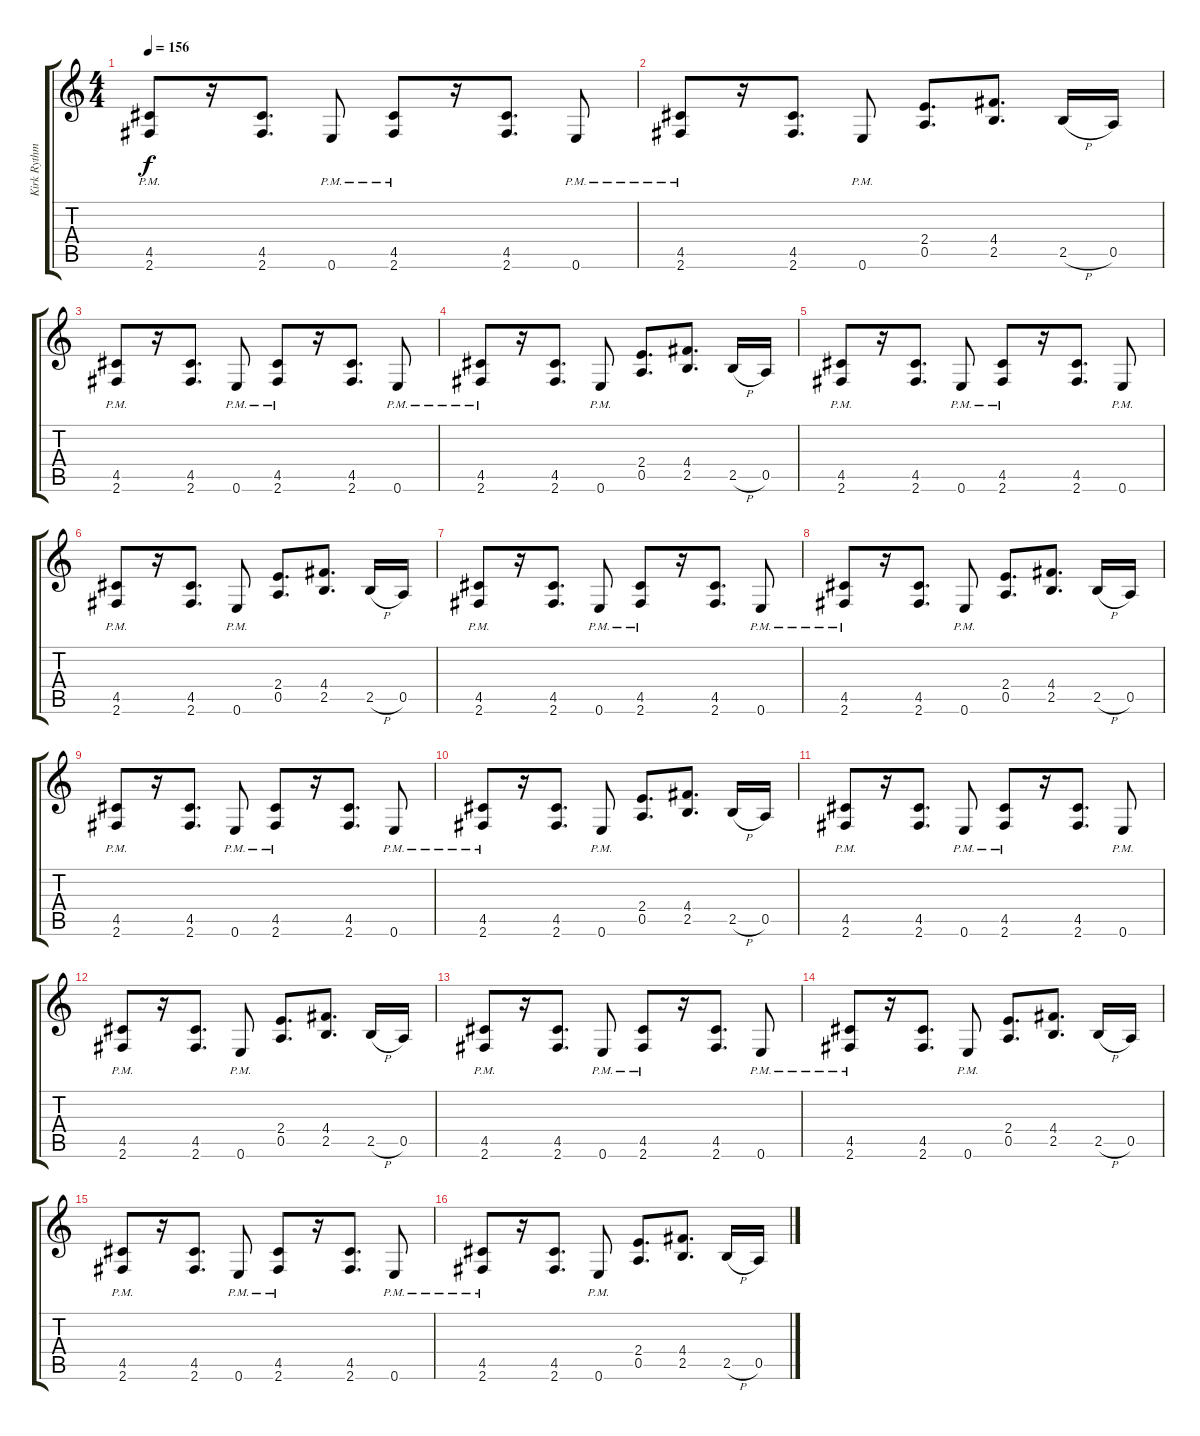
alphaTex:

\track ("Kirk Rythm" "Kirk Rythm") {instrument distortionguitar}
\staff {score tabs}
\tuning (E4 B3 G3 D3 A2 E2) {hide}
\ts (4 4)
\tempo 156
\clef g2
\ks c
(4.5{pm} 2.6{pm}).8{dy f} r.16 (4.5 2.6).8{d} 0.6{pm}.8 (4.5{pm} 2.6{pm}).8 r.16 (4.5 2.6).8{d} 0.6{pm}.8 |
(4.5{pm} 2.6{pm}).8 r.16 (4.5 2.6).8{d} 0.6{pm}.8 (2.4 0.5).8{d} (4.4 2.5).8{d} 2.5{h}.16 0.5.16 |
(4.5{pm} 2.6{pm}).8 r.16 (4.5 2.6).8{d} 0.6{pm}.8 (4.5{pm} 2.6{pm}).8 r.16 (4.5 2.6).8{d} 0.6{pm}.8 |
(4.5{pm} 2.6{pm}).8 r.16 (4.5 2.6).8{d} 0.6{pm}.8 (2.4 0.5).8{d} (4.4 2.5).8{d} 2.5{h}.16 0.5.16 |
(4.5{pm} 2.6{pm}).8 r.16 (4.5 2.6).8{d} 0.6{pm}.8 (4.5{pm} 2.6{pm}).8 r.16 (4.5 2.6).8{d} 0.6{pm}.8 |
(4.5{pm} 2.6{pm}).8 r.16 (4.5 2.6).8{d} 0.6{pm}.8 (2.4 0.5).8{d} (4.4 2.5).8{d} 2.5{h}.16 0.5.16 |
(4.5{pm} 2.6{pm}).8 r.16 (4.5 2.6).8{d} 0.6{pm}.8 (4.5{pm} 2.6{pm}).8 r.16 (4.5 2.6).8{d} 0.6{pm}.8 |
(4.5{pm} 2.6{pm}).8 r.16 (4.5 2.6).8{d} 0.6{pm}.8 (2.4 0.5).8{d} (4.4 2.5).8{d} 2.5{h}.16 0.5.16 |
(4.5{pm} 2.6{pm}).8 r.16 (4.5 2.6).8{d} 0.6{pm}.8 (4.5{pm} 2.6{pm}).8 r.16 (4.5 2.6).8{d} 0.6{pm}.8 |
(4.5{pm} 2.6{pm}).8 r.16 (4.5 2.6).8{d} 0.6{pm}.8 (2.4 0.5).8{d} (4.4 2.5).8{d} 2.5{h}.16 0.5.16 |
(4.5{pm} 2.6{pm}).8 r.16 (4.5 2.6).8{d} 0.6{pm}.8 (4.5{pm} 2.6{pm}).8 r.16 (4.5 2.6).8{d} 0.6{pm}.8 |
(4.5{pm} 2.6{pm}).8 r.16 (4.5 2.6).8{d} 0.6{pm}.8 (2.4 0.5).8{d} (4.4 2.5).8{d} 2.5{h}.16 0.5.16 |
(4.5{pm} 2.6{pm}).8 r.16 (4.5 2.6).8{d} 0.6{pm}.8 (4.5{pm} 2.6{pm}).8 r.16 (4.5 2.6).8{d} 0.6{pm}.8 |
(4.5{pm} 2.6{pm}).8 r.16 (4.5 2.6).8{d} 0.6{pm}.8 (2.4 0.5).8{d} (4.4 2.5).8{d} 2.5{h}.16 0.5.16 |
(4.5{pm} 2.6{pm}).8 r.16 (4.5 2.6).8{d} 0.6{pm}.8 (4.5{pm} 2.6{pm}).8 r.16 (4.5 2.6).8{d} 0.6{pm}.8 |
(4.5{pm} 2.6{pm}).8 r.16 (4.5 2.6).8{d} 0.6{pm}.8 (2.4 0.5).8{d} (4.4 2.5).8{d} 2.5{h}.16 0.5.16
